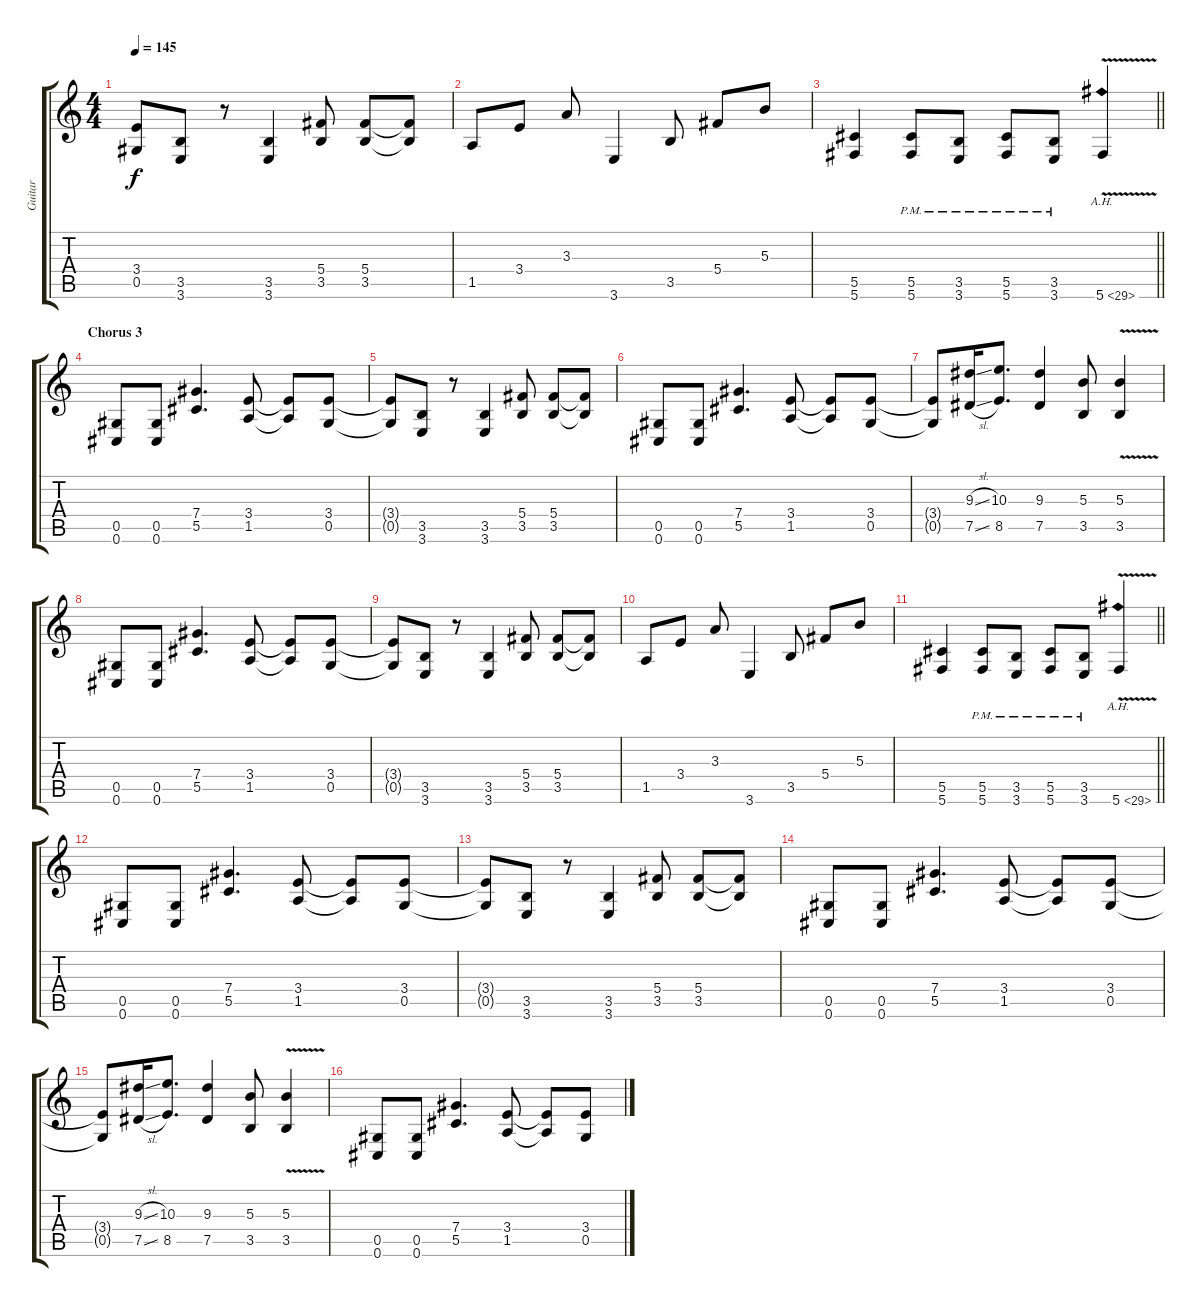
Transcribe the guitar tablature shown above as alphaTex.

\track ("Guitar" "Guitar") {instrument distortionguitar}
\staff {score tabs}
\tuning (Eb4 Bb3 Gb3 Db3 Ab2 Db2) {hide}
\ts (4 4)
\tempo 145
\clef g2
\ks c
(3.4{t} 0.5{t}).8{dy f} (3.5 3.6).8 r.8 (3.5 3.6).4 (5.4 3.5).8 (5.4 3.5).8 (5.4{t} 3.5{t}).8 |
1.5.8 3.4.8 3.3.8 3.6.4 3.5.8 5.4.8 5.3.8 |
\barLineRight lightlight
(5.5 5.6).4 (5.5{pm} 5.6{pm}).8 (3.5{pm} 3.6{pm}).8 (5.5{pm} 5.6{pm}).8 (3.5{pm} 3.6{pm}).8 5.6{ah 24 v}.4 |
\section ("" "Chorus 3")
(0.5 0.6).8 (0.5 0.6).8 (7.4 5.5).4{d} (3.4 1.5).8 (3.4{t} 1.5{t}).8 (3.4 0.5).8 |
(3.4{t} 0.5{t}).8 (3.5 3.6).8 r.8 (3.5 3.6).4 (5.4 3.5).8 (5.4 3.5).8 (5.4{t} 3.5{t}).8 |
(0.5 0.6).8 (0.5 0.6).8 (7.4 5.5).4{d} (3.4 1.5).8 (3.4{t} 1.5{t}).8 (3.4 0.5).8 |
(3.4{t} 0.5{t}).8 (9.3{sl} 7.5{sl}).16 (10.3 8.5).8{d} (9.3 7.5).4 (5.3 3.5).8 (5.3{v} 3.5{v}).4 |
(0.5 0.6).8 (0.5 0.6).8 (7.4 5.5).4{d} (3.4 1.5).8 (3.4{t} 1.5{t}).8 (3.4 0.5).8 |
(3.4{t} 0.5{t}).8 (3.5 3.6).8 r.8 (3.5 3.6).4 (5.4 3.5).8 (5.4 3.5).8 (5.4{t} 3.5{t}).8 |
1.5.8 3.4.8 3.3.8 3.6.4 3.5.8 5.4.8 5.3.8 |
\barLineRight lightlight
(5.5 5.6).4 (5.5{pm} 5.6{pm}).8 (3.5{pm} 3.6{pm}).8 (5.5{pm} 5.6{pm}).8 (3.5{pm} 3.6{pm}).8 5.6{ah 24 v}.4 |
(0.5 0.6).8 (0.5 0.6).8 (7.4 5.5).4{d} (3.4 1.5).8 (3.4{t} 1.5{t}).8 (3.4 0.5).8 |
(3.4{t} 0.5{t}).8 (3.5 3.6).8 r.8 (3.5 3.6).4 (5.4 3.5).8 (5.4 3.5).8 (5.4{t} 3.5{t}).8 |
(0.5 0.6).8 (0.5 0.6).8 (7.4 5.5).4{d} (3.4 1.5).8 (3.4{t} 1.5{t}).8 (3.4 0.5).8 |
(3.4{t} 0.5{t}).8 (9.3{sl} 7.5{sl}).16 (10.3 8.5).8{d} (9.3 7.5).4 (5.3 3.5).8 (5.3{v} 3.5{v}).4 |
(0.5 0.6).8 (0.5 0.6).8 (7.4 5.5).4{d} (3.4 1.5).8 (3.4{t} 1.5{t}).8 (3.4 0.5).8
